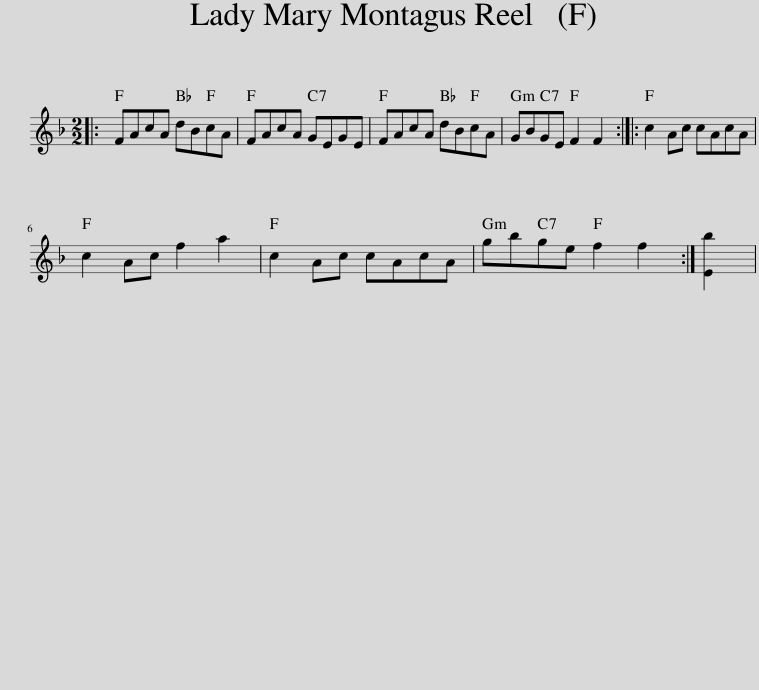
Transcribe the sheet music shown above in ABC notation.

X:1
L:1/8
M:2/2
I:linebreak $
K:F
V:1 treble
V:1
|: FAcA dBcA | FAcA GEGE | FAcA dBcA | GBGE F2 F2 :: c2 Ac cAcA |$ %5
 c2 Ac f2 a2 | c2 Ac cAcA | gbge f2 f2 :| [Eb]2 | %9
